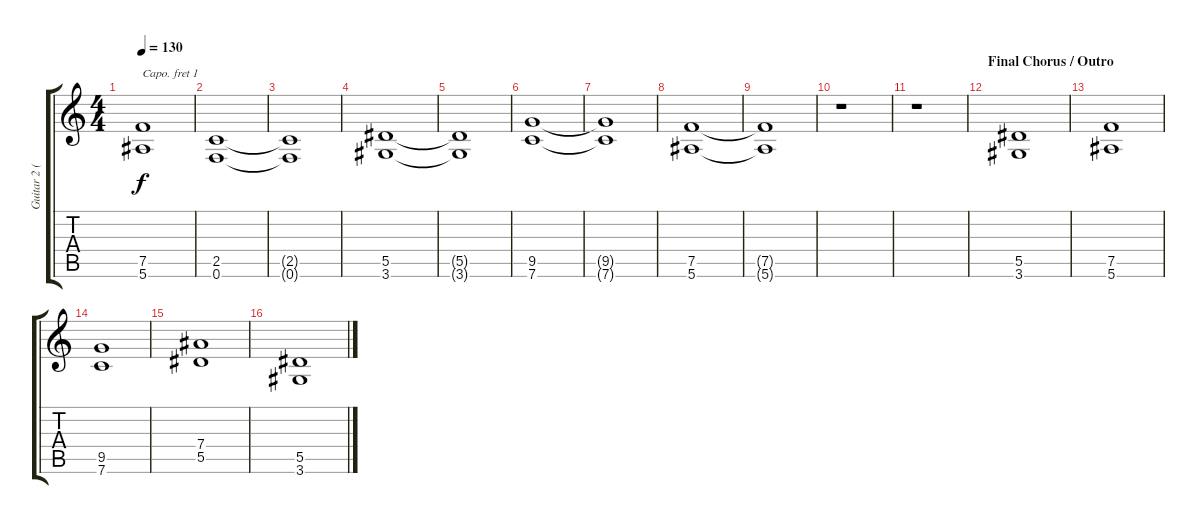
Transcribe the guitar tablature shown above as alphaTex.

\track ("Guitar 2 (w/Dist.)" "Guitar 2 (") {instrument distortionguitar}
\staff {score tabs}
\capo 1
\tuning (E4 B3 G3 D3 A2 E2) {hide}
\ts (4 4)
\tempo 130
\clef g2
\ks c
(7.5{t} 5.6{t}).1{dy f} |
(2.5 0.6).1 |
(2.5{t} 0.6{t}).1 |
(5.5 3.6).1 |
(5.5{t} 3.6{t}).1 |
(9.5 7.6).1 |
(9.5{t} 7.6{t}).1 |
(7.5 5.6).1 |
(7.5{t} 5.6{t}).1 |
r.1 |
r.1 |
\section ("" "Final Chorus / Outro")
(5.5 3.6).1{volume 11} |
(7.5 5.6).1 |
(9.5 7.6).1 |
(7.4 5.5).1 |
(5.5 3.6).1
